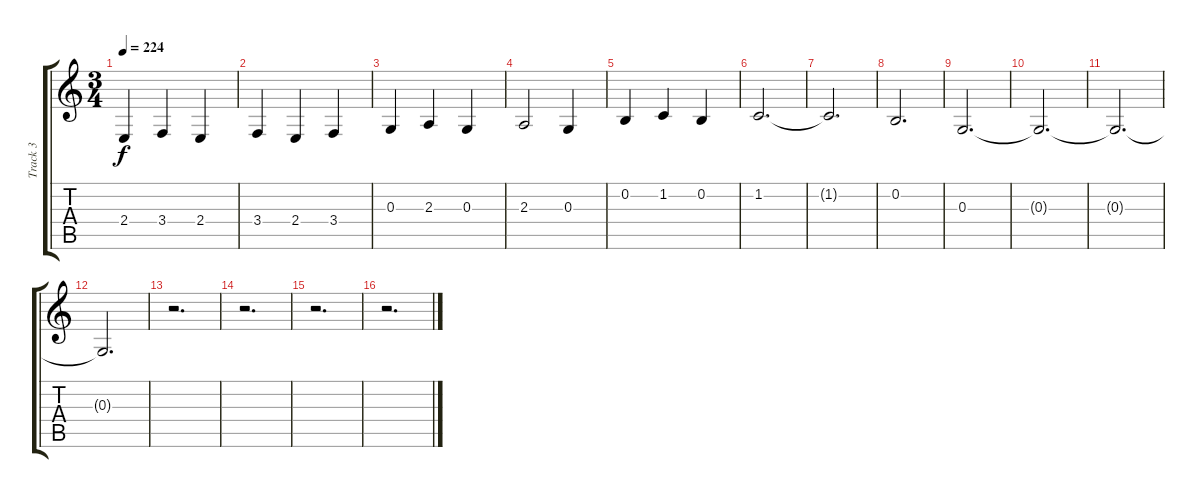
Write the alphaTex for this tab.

\track ("Track 3" "Track 3") {instrument englishhorn}
\staff {score tabs}
\tuning (E4 B3 G3 D3 A2 E2) {hide}
\ts (3 4)
\tempo 224
\clef g2
\ks c
2.4.4{dy f} 3.4.4 2.4.4 |
3.4.4 2.4.4 3.4.4 |
0.3.4 2.3.4 0.3.4 |
2.3.2 0.3.4 |
0.2.4 1.2.4 0.2.4 |
1.2.2{d} |
1.2{t}.2{d} |
0.2.2{d} |
0.3.2{d} |
0.3{t}.2{d} |
0.3{t}.2{d} |
0.3{t}.2{d} |
r.2{d} |
r.2{d} |
r.2{d} |
r.2{d}
